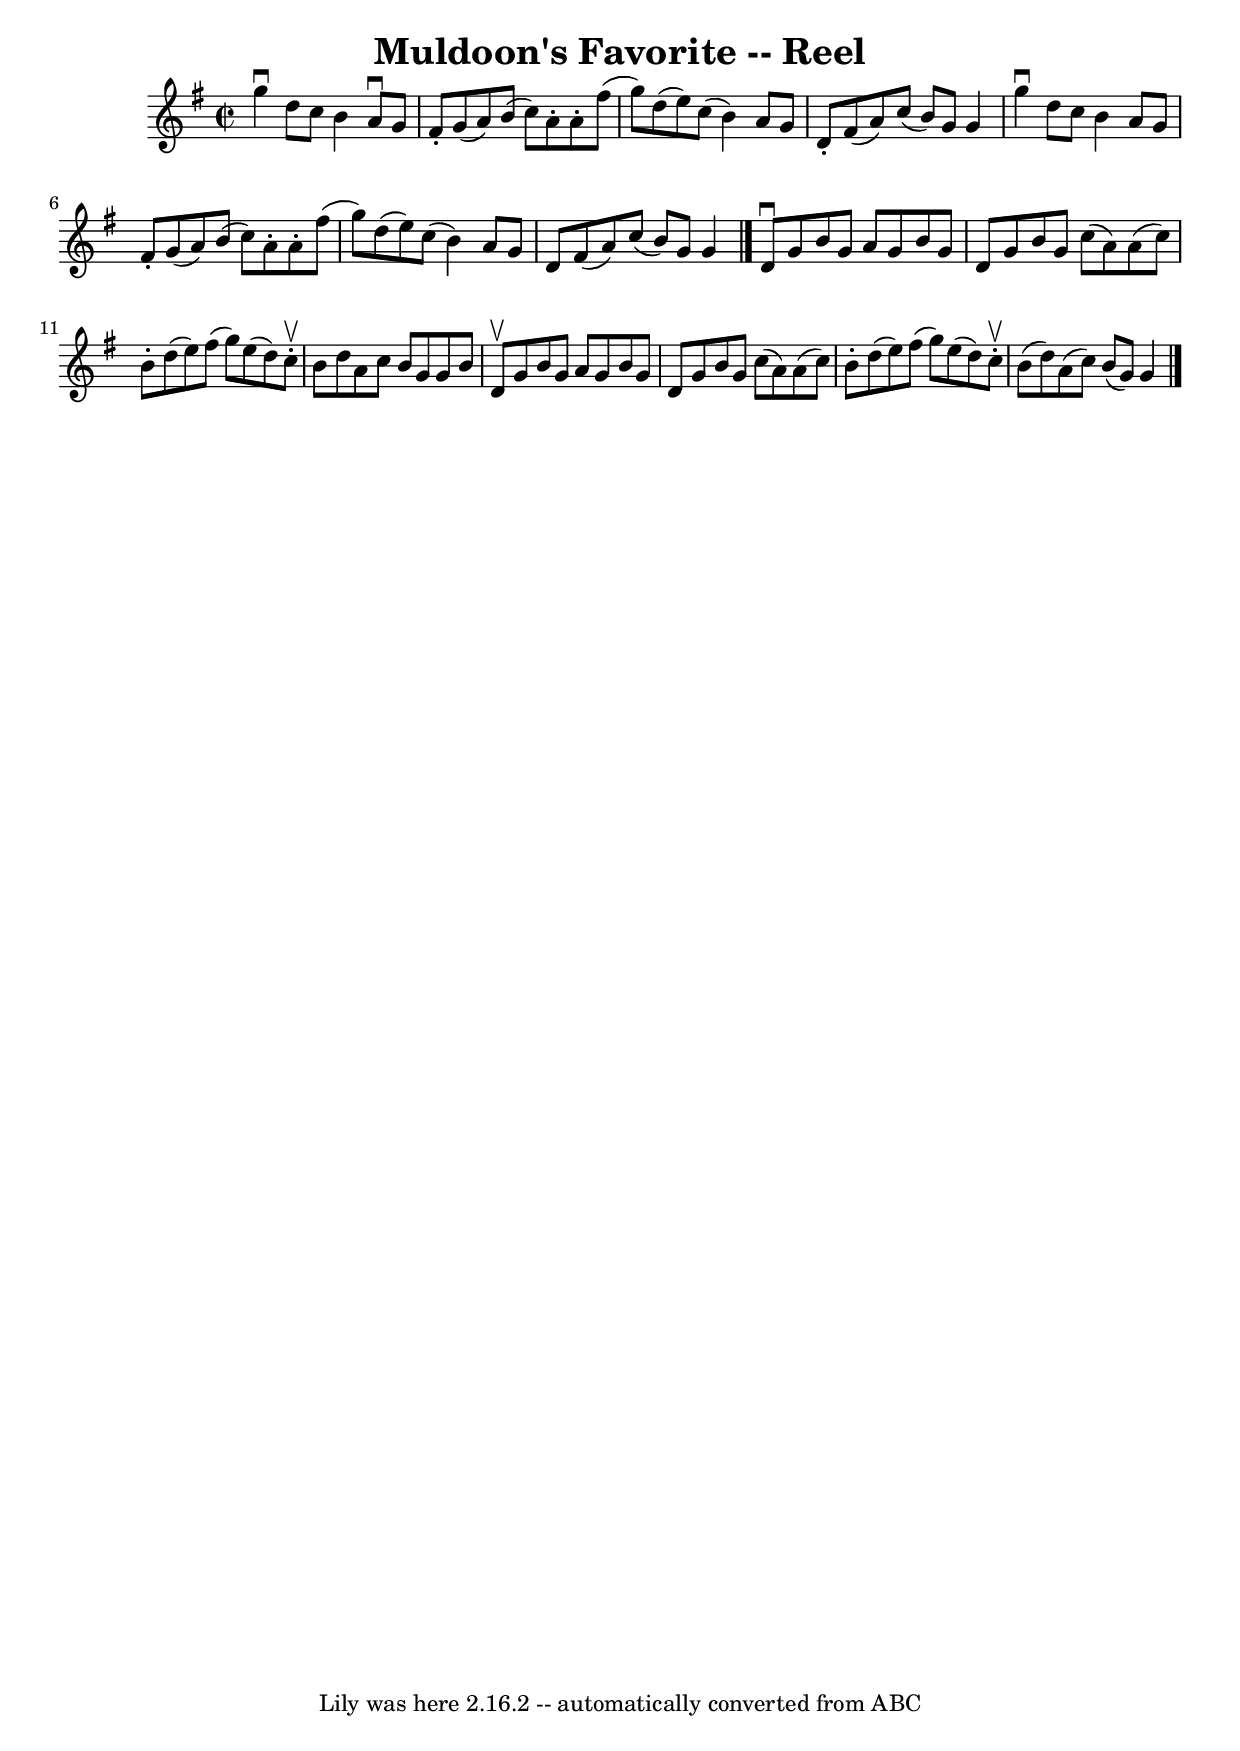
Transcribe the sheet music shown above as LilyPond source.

\version "2.7.40"
\include "Mammoth.ily"
\header {
	%% book = "Ryan's Mammoth Collection"
	crossRefNumber = "1"
	footnotes = "\\\\297"
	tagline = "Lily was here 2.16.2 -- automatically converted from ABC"
	title = "Muldoon's Favorite -- Reel"
}
voicedefault =  {
\set Score.defaultBarType = "empty"

\override Staff.TimeSignature #'style = #'C
 \time 2/2 \key g \major g''4^\downbow d''8 c''8 b'4 a'8 
^\downbow g'8    |
 fis'8 -. g'8 (a'8) b'8 (c''8)   
a'8 -. a'8 -. fis''8 (|
 g''8) d''8 (e''8) c''8 (
b'4) a'8 g'8    |
 d'8 -. fis'8 (a'8) c''8 (
b'8) g'8 g'4    |
 g''4^\downbow d''8 c''8 b'4    
a'8 g'8    |
 fis'8 -. g'8 (a'8) b'8 (c''8) a'8 -. 
 a'8 -. fis''8 (|
 g''8) d''8 (e''8) c''8 (b'4  
-) a'8 g'8    |
 d'8 fis'8 (a'8) c''8 (b'8)   
g'8 g'4    \bar "|."     \bar "|." d'8^\downbow g'8 b'8 g'8    
a'8 g'8 b'8 g'8    |
 d'8 g'8 b'8 g'8 c''8 (a'8 
) a'8 (c''8)   |
 b'8 -. d''8 (e''8) fis''8 (
g''8) e''8 (d''8) c''8^\upbow-.   |
 b'8 d''8 a'8   
 c''8 b'8 g'8 g'8 b'8    |
 d'8^\upbow g'8 b'8    
g'8 a'8 g'8 b'8 g'8    |
 d'8 g'8 b'8 g'8 c''8 
(a'8) a'8 (c''8)   |
 b'8 -. d''8 (e''8) fis''8 
(g''8) e''8 (d''8) c''8^\upbow-.   |
 b'8 (d''8  
-) a'8 (c''8) b'8 (g'8) g'4    \bar "|."   
}

\score{
    <<

	\context Staff="default"
	{
	    \voicedefault 
	}

    >>
	\layout {
	}
	\midi {}
}
